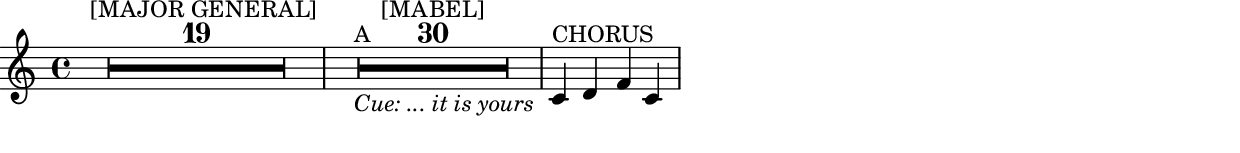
%% Generated by lilypond-book
%% Options: [exampleindent=10.16\mm,indent=0\mm,line-width=160\mm,paper-height=845.047\pt,paper-width=597.508\pt,papersize='(cons (* 597.508 pt) (* 845.047 pt)),quote,ragged-right]
\include "lilypond-book-preamble.ly"


% ****************************************************************
% Start cut-&-pastable-section
% ****************************************************************

#(ly:set-option 'eps-box-padding 3.000000)



\paper {
  #(set-paper-size '(cons (* 597.508 pt) (* 845.047 pt)))
  indent = 0\mm
  line-width = 160\mm
  % offset the left padding, also add 1mm as lilypond creates cropped
  % images with a little space on the right
  line-width = #(- line-width (* mm  3.000000) (* mm 1))
  line-width = 160\mm - 2.0 * 10.16\mm
  % offset the left padding, also add 1mm as lilypond creates cropped
  % images with a little space on the right
  line-width = #(- line-width (* mm  3.000000) (* mm 1))
  ragged-right = ##t
}

\layout {
  
}




% ****************************************************************
% ly snippet:
% ****************************************************************
\sourcefilename "snippets/multi-measure-rest-markup.ly"
\sourcefileline 0
%% DO NOT EDIT this file manually; it was automatically
%% generated from the LilyPond Snippet Repository
%% (http://lsr.di.unimi.it).
%%
%% Make any changes in the LSR itself, or in
%% `Documentation/snippets/new/`, then run
%% `scripts/auxiliar/makelsr.pl`.
%%
%% This file is in the public domain.

\version "2.24.0"

\header {
%% Translation of GIT committish: f11513f36c131dab18338d6a3a729e24a927150d
  texidocja = "
複数小節にまたがる休符に付加されるマークアップは、休符の上または下に@c
中央揃えされます。マークアップが長い場合であっても、休符が広げられることは@c
ありません。休符をマークアップに合わせて広げる場合は、休符の前に空の和音を@c
追加して、それにマークアップを付加してください。

このような方法で付加されたテキストは、空の和音が本来表示されるべき@c
場所に合わせて左揃えされます。@c
しかし、小節の長さをテキストに合わせるようにすれば、テキストが中央揃え@c
されたように見えます。
"
  doctitleja = "複数小節にまたがる休符にマークアップを付加する"

%% Translation of GIT committish: 2f3474d9af596d677ed5b7ce720ae4d0954a6b51
  texidocit = "
Il testo a margine di una pausa multipla viene centrato sopra o sotto
di essa.  Se il testo è lungo, la misura non si espanderà.  Per espandere
la pausa multipla in modo che si allinei col testo, conviene usare un accordo
vuoto con del testo attaccato prima della pausa multipla.

Il testo così attaccato a una nota spaziatrice viene allineato a sinistra della
posizione in cui la nota sarebbe posta nella misura, ma se la lunghezza della
misura è determinata dalla lunghezza del testo, il testo verrà centrato.

"
  doctitleit = "Testo a margine delle pause multiple"

%% Translation of GIT committish: 41a008e75e2fe29536406cdf0d71c32a4606f2b8
  texidocfr = "
Lorsque du texte est attaché à un silence multimesure, il sera centré
dans la mesure, au-dessus ou en dessous de la portée. Afin d'étirer la
mesure dans le cas où ce texte est relativement long, il suffit
d'insérer un accord vide auquel on attache le texte en question, avant
le silence multimesure. Le texte attaché à un silence invisible sera
aligné sur la gauche de là où serait positionnée la note dans la mesure.
Cependant, si la taille de la mesure est déterminée par la longueur du
texte, il apparaîtra comme centré.
"

  doctitlefr = "Ajout de texte à un silence multimesure"

%% Translation of GIT committish: 0c00cd98e81b27325bed5891b950fe7f0f0ebe5d
  texidoces = "
Los elementos de marcado aplicados a un silencio multicompás se
centran encima o debajo de éste.  Los elementos de marcado extensos
que se adjuntan a silencios multicompás no producen la expansión del
compás.  Para expandir un silencio multicompás de forma que quepa todo
el marcado, utilice un acorde vacío con un marcado aplicado antes del
silencio multicompás.

El texto aplicado a un siencio sparador de esta forma se alinea por la
izquierda a la posición en que la nota estaría situada dentro del
compás, pero si la longitud del compás está determinada por la
longitud del texto, éste aparecerá centrado.

"
  doctitlees = "Marcado de silencios multicompás"

%% Translation of GIT committish: 0a868be38a775ecb1ef935b079000cebbc64de40
  texidocde = "Textbeschriftungen, die an Mehrtaktpausen gehängt wird,
wird über oder unter der Pause zentriert.  Lange Beschriftungen
lassen den Takt nicht breiter werden.  Um eine Mehrtaktpause einer
Beschriftung anzupassen, muss eine unsichtbare Pause mit der
Beschriftung direkt vor der Mehrtaktpause eingesetzt werden.

Man sollte beachten, dass unsichtbare Pausen automatische Taktstriche
nach sich ziehen.  Text, der an eine unsichtbare Pause gehängt wird,
ist links ausgerichtet an der Position, wo die Pause erscheinen
würde.  Wenn aber die Länge des Taktes durch die Länge des Textes
bestimmt wird, sieht es so aus, als ob der Text zentriert gesetzt
ist."

  doctitlede = "Textbeschriftung und Mehrtaktpausen"



%% Translation of GIT committish: 2ba2ca2073f389842aa87f85b6c740b8488f0125
  texidocca = "
Els elements de marcatge aplicats a un silenci multicompàs se
centren a sobre o a sota del silenci.  Els elements de marcatge
extensos que s'adjunten a silencis multicompàs no produeixen
l'expansió del comàs.  Per expandir un silenci multicompàs de
forma que càpiga tot el marcatge, utilitzeu un acord buit amb un
marcatge aplicat abans del silenci multicompàs.

El text aplicat a un silenci separador d'aquesta forma s'alinea
per l'esquerra a la posició en la qual la nota estaria situada
dins del compàs, però si la longitud del compàs està determinada
per la longitud del text, el text apareixerà centrat.

"
  doctitleca = "Marcatge de silencis multicompàs"

  lsrtags = "rhythms, text"

  texidoc = "
Markups attached to a multi-measure rest will be centered above or
below it.  Long markups attached to multi-measure rests do not cause
the measure to expand.  To expand a multi-measure rest to fit the
markup, use an empty chord with an attached markup before the
multi-measure rest. Text attached to a spacer rest in this way is
left-aligned to the position where the note would be placed in the
measure, but if the measure length is determined by the length of the
text, the text will appear to be centered.
"

  doctitle = "Multi-measure rest markup"
} % begin verbatim


\relative c' {
  \compressMMRests {
    \textLengthOn
    <>^\markup { [MAJOR GENERAL] }
    R1*19
    <>_\markup { \italic { Cue: ... it is yours } }
    <>^\markup { A }
    R1*30^\markup { [MABEL] }
    \textLengthOff
    c4^\markup { CHORUS } d f c
  }
}



% ****************************************************************
% end ly snippet
% ****************************************************************
